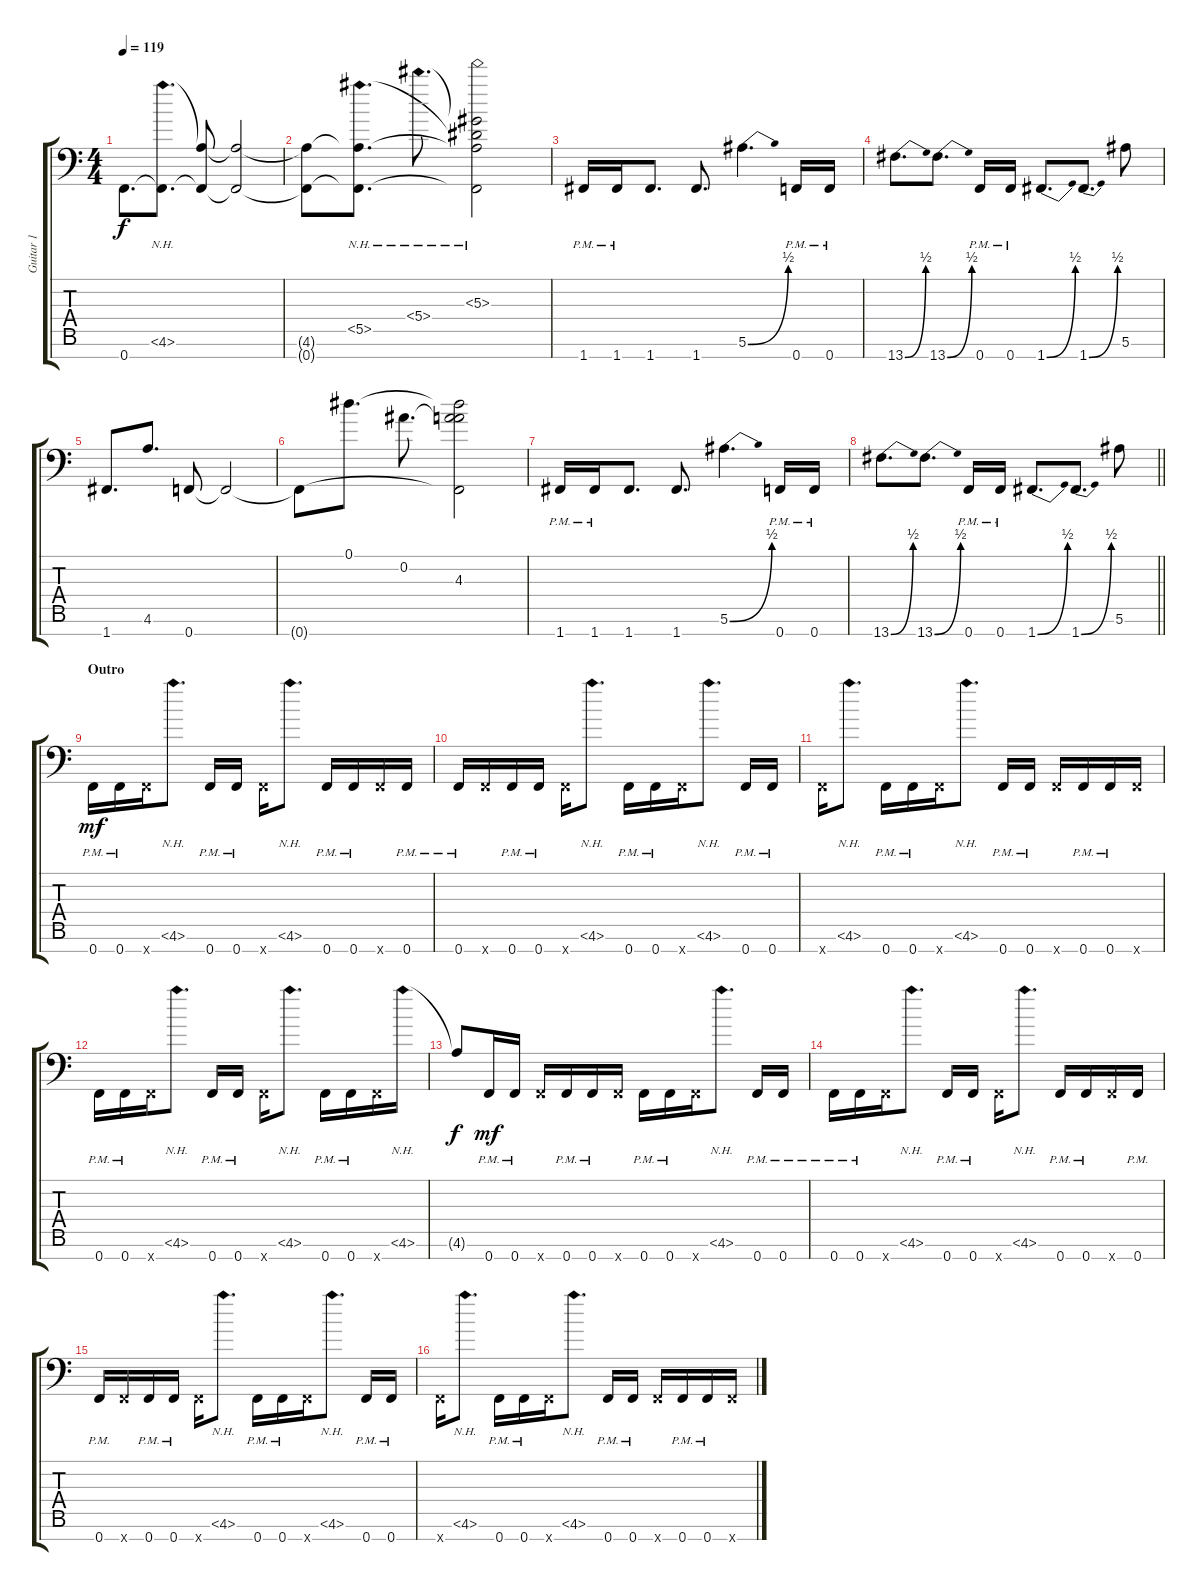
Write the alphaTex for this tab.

\track ("Guitar 1" "Guitar 1") {instrument distortionguitar}
\staff {score tabs}
\tuning (Eb4 Bb3 F3 Eb3 Bb2 F2 F1) {hide}
\ts (4 4)
\tempo 119
\clef f4
\ks c
0.7.8{d dy f} (4.6{nh} 0.7{t}).8{d} (4.6{t} 0.7{t}).8 (4.6{t} 0.7{t}).2 |
(4.6{t} 0.7{t}).8 (5.5{nh} 4.6{t} 0.7{t}).8{d} 5.4{nh}.8{d} (5.3{nh} 5.4{t} 5.5{t} 4.6{t} 0.7{t}).2 |
1.7{pm}.16 1.7{pm}.16 1.7.8{d} 1.7.8{d} 5.6{be (bend 0 0 60 2)}.4{d} 0.7{pm}.16 0.7{pm}.16 |
13.7{be (bend 0 0 60 2)}.8{d} 13.7{be (bend 0 0 60 2)}.8{d} 0.7{pm}.16 0.7{pm}.16 1.7{be (bend 0 0 60 2)}.8{d} 1.7{be (bend 0 0 60 2)}.8{d} 5.6.8 |
1.7.8{d} 4.6.8{d} 0.7.8 0.7{t}.2 |
0.7{t}.8 0.1.8{d} 0.2.8{d} (0.1{t} 0.2{t} 4.3 0.7{t}).2 |
1.7{pm}.16 1.7{pm}.16 1.7.8{d} 1.7.8{d} 5.6{be (bend 0 0 60 2)}.4{d} 0.7{pm}.16 0.7{pm}.16 |
\barLineRight lightlight
13.7{be (bend 0 0 60 2)}.8{d} 13.7{be (bend 0 0 60 2)}.8{d} 0.7{pm}.16 0.7{pm}.16 1.7{be (bend 0 0 60 2)}.8{d} 1.7{be (bend 0 0 60 2)}.8{d} 5.6.8 |
\section ("" "Outro")
0.7{pm}.16{dy mf volume 15} 0.7{pm}.16 0.7{x}.16 4.6{nh}.8{d} 0.7{pm}.16 0.7{pm}.16 0.7{x}.16 4.6{nh}.8{d} 0.7{pm}.16 0.7{pm}.16 0.7{x}.16 0.7{pm}.16 |
0.7{pm}.16 0.7{x}.16 0.7{pm}.16 0.7{pm}.16 0.7{x}.16 4.6{nh}.8{d} 0.7{pm}.16 0.7{pm}.16 0.7{x}.16 4.6{nh}.8{d} 0.7{pm}.16 0.7{pm}.16 |
0.7{x}.16 4.6{nh}.8{d} 0.7{pm}.16 0.7{pm}.16 0.7{x}.16 4.6{nh}.8{d} 0.7{pm}.16 0.7{pm}.16 0.7{x}.16 0.7{pm}.16 0.7{pm}.16 0.7{x}.16 |
0.7{pm}.16 0.7{pm}.16 0.7{x}.16 4.6{nh}.8{d} 0.7{pm}.16 0.7{pm}.16 0.7{x}.16 4.6{nh}.8{d} 0.7{pm}.16 0.7{pm}.16 0.7{x}.16 4.6{nh}.16 |
4.6{t}.8{dy f} 0.7{pm}.16{dy mf} 0.7{pm}.16 0.7{x}.16 0.7{pm}.16 0.7{pm}.16 0.7{x}.16 0.7{pm}.16 0.7{pm}.16 0.7{x}.16 4.6{nh}.8{d} 0.7{pm}.16 0.7{pm}.16 |
0.7{pm}.16 0.7{pm}.16 0.7{x}.16 4.6{nh}.8{d} 0.7{pm}.16 0.7{pm}.16 0.7{x}.16 4.6{nh}.8{d} 0.7{pm}.16 0.7{pm}.16 0.7{x}.16 0.7{pm}.16 |
0.7{pm}.16 0.7{x}.16 0.7{pm}.16 0.7{pm}.16 0.7{x}.16 4.6{nh}.8{d} 0.7{pm}.16 0.7{pm}.16 0.7{x}.16 4.6{nh}.8{d} 0.7{pm}.16 0.7{pm}.16 |
0.7{x}.16 4.6{nh}.8{d} 0.7{pm}.16 0.7{pm}.16 0.7{x}.16 4.6{nh}.8{d} 0.7{pm}.16 0.7{pm}.16 0.7{x}.16 0.7{pm}.16 0.7{pm}.16 0.7{x}.16
